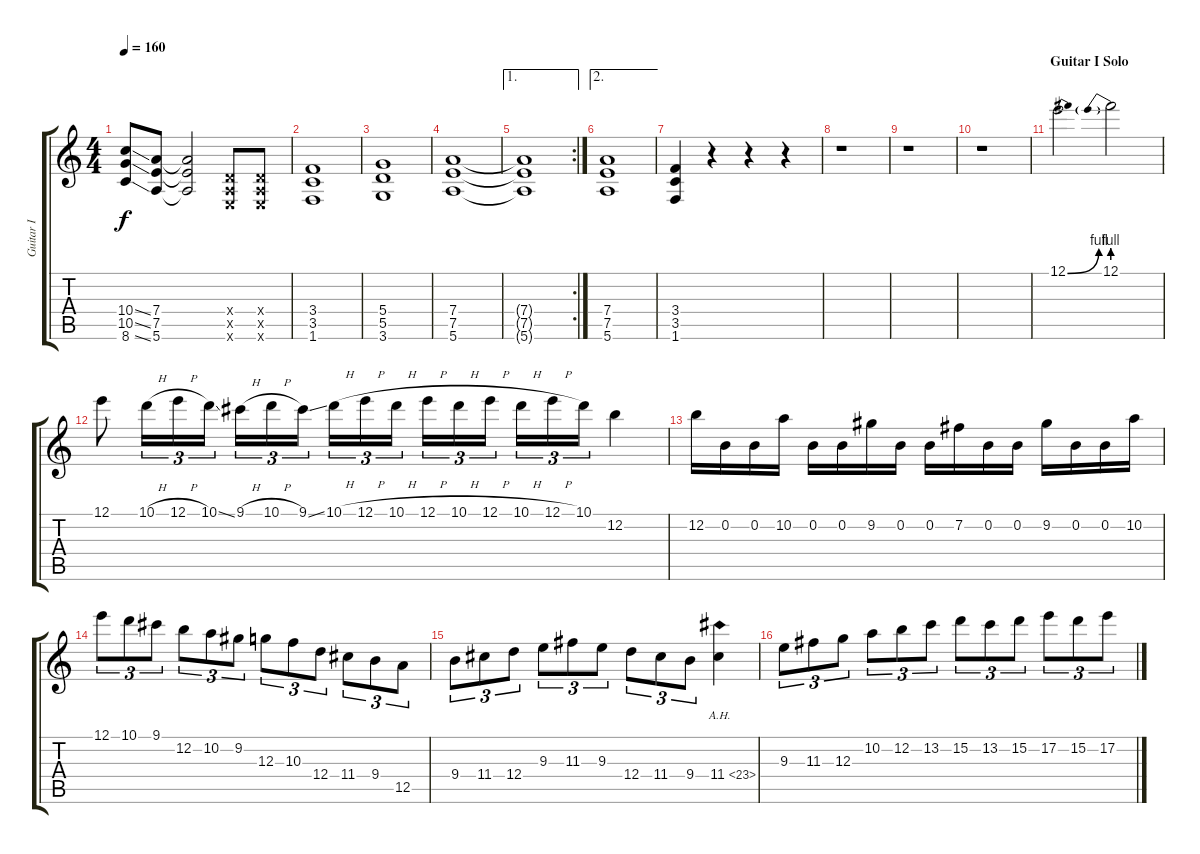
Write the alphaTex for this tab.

\track ("Guitar I" "Guitar I") {instrument overdrivenguitar}
\staff {score tabs}
\tuning (E4 B3 G3 D3 A2 E2) {hide}
\ts (4 4)
\tempo 160
\clef g2
\ks c
(10.4{ss} 10.5{ss} 8.6{ss}).8{dy f} (7.4 7.5 5.6).8 (7.4{t} 7.5{t} 5.6{t}).2 (0.4{x} 0.5{x} 0.6{x}).8 (0.4{x} 0.5{x} 0.6{x}).8 |
(3.4 3.5 1.6).1 |
(5.4 5.5 3.6).1 |
(7.4 7.5 5.6).1 |
\ae 1
\rc 2
(7.4{t} 7.5{t} 5.6{t}).1 |
\ae 2
(7.4 7.5 5.6).1 |
(3.4 3.5 1.6).4 r.4 r.4 r.4 |
r.1 |
r.1 |
r.1 |
\section ("" "Guitar I Solo")
12.1{be (bend 0 0 60 4)}.2{volume 16} 12.1{be (prebend 0 4 60 4)}.2 |
12.1.8 10.1{h}.16{tu (3 2)} 12.1{h}.16{tu (3 2)} 10.1{ss}.16{tu (3 2)} 9.1{h}.16{tu (3 2)} 10.1{h}.16{tu (3 2)} 9.1{ss}.16{tu (3 2)} 10.1{h}.16{tu (3 2)} 12.1{h}.16{tu (3 2)} 10.1{h}.16{tu (3 2)} 12.1{h}.16{tu (3 2)} 10.1{h}.16{tu (3 2)} 12.1{h}.16{tu (3 2)} 10.1{h}.16{tu (3 2)} 12.1{h}.16{tu (3 2)} 10.1.16{tu (3 2)} 12.2.4 |
12.2.16 0.2.16 0.2.16 10.2.16 0.2.16 0.2.16 9.2.16 0.2.16 0.2.16 7.2.16 0.2.16 0.2.16 9.2.16 0.2.16 0.2.16 10.2.16 |
12.1.8{tu (3 2)} 10.1.8{tu (3 2)} 9.1.8{tu (3 2)} 12.2.8{tu (3 2)} 10.2.8{tu (3 2)} 9.2.8{tu (3 2)} 12.3.8{tu (3 2)} 10.3.8{tu (3 2)} 12.4.8{tu (3 2)} 11.4.8{tu (3 2)} 9.4.8{tu (3 2)} 12.5.8{tu (3 2)} |
9.4.8{tu (3 2)} 11.4.8{tu (3 2)} 12.4.8{tu (3 2)} 9.3.8{tu (3 2)} 11.3.8{tu (3 2)} 9.3.8{tu (3 2)} 12.4.8{tu (3 2)} 11.4.8{tu (3 2)} 9.4.8{tu (3 2)} 11.4{ah 12}.4 |
9.3.8{tu (3 2)} 11.3.8{tu (3 2)} 12.3.8{tu (3 2)} 10.2.8{tu (3 2)} 12.2.8{tu (3 2)} 13.2.8{tu (3 2)} 15.2.8{tu (3 2)} 13.2.8{tu (3 2)} 15.2.8{tu (3 2)} 17.2.8{tu (3 2)} 15.2.8{tu (3 2)} 17.2.8{tu (3 2)}
